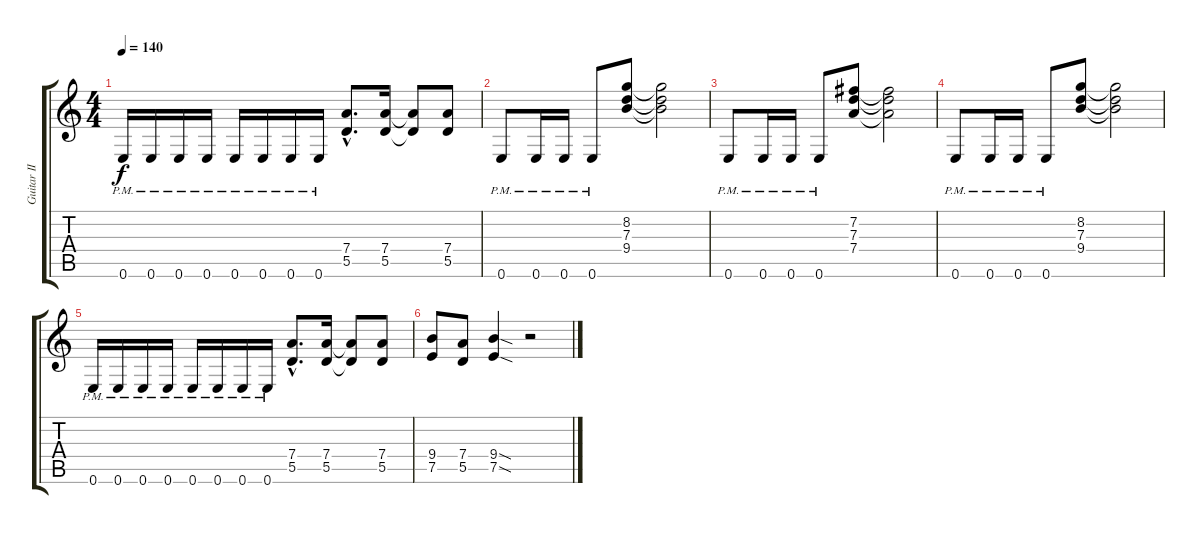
\track ("Guitar II" "Guitar II") {instrument distortionguitar}
\staff {score tabs}
\tuning (E4 B3 G3 D3 A2 E2) {hide}
\ts (4 4)
\tempo 140
\clef g2
\ks c
0.6{pm}.16{dy f} 0.6{pm}.16 0.6{pm}.16 0.6{pm}.16 0.6{pm}.16 0.6{pm}.16 0.6{pm}.16 0.6{pm}.16 (7.4{hac} 5.5{hac}).8{d} (7.4 5.5).16 (7.4{t} 5.5{t}).8 (7.4 5.5).8 |
0.6{pm}.8 0.6{pm}.16 0.6{pm}.16 0.6{pm}.8 (8.2 7.3 9.4).8 (8.2{t} 7.3{t} 9.4{t}).2 |
0.6{pm}.8 0.6{pm}.16 0.6{pm}.16 0.6{pm}.8 (7.2 7.3 7.4).8 (7.2{t} 7.3{t} 7.4{t}).2 |
0.6{pm}.8 0.6{pm}.16 0.6{pm}.16 0.6{pm}.8 (8.2 7.3 9.4).8 (8.2{t} 7.3{t} 9.4{t}).2 |
0.6{pm}.16 0.6{pm}.16 0.6{pm}.16 0.6{pm}.16 0.6{pm}.16 0.6{pm}.16 0.6{pm}.16 0.6{pm}.16 (7.4{hac} 5.5{hac}).8{d} (7.4 5.5).16 (7.4{t} 5.5{t}).8 (7.4 5.5).8 |
(9.4 7.5).8 (7.4 5.5).8 (9.4{sod} 7.5{sod}).4 r.2
